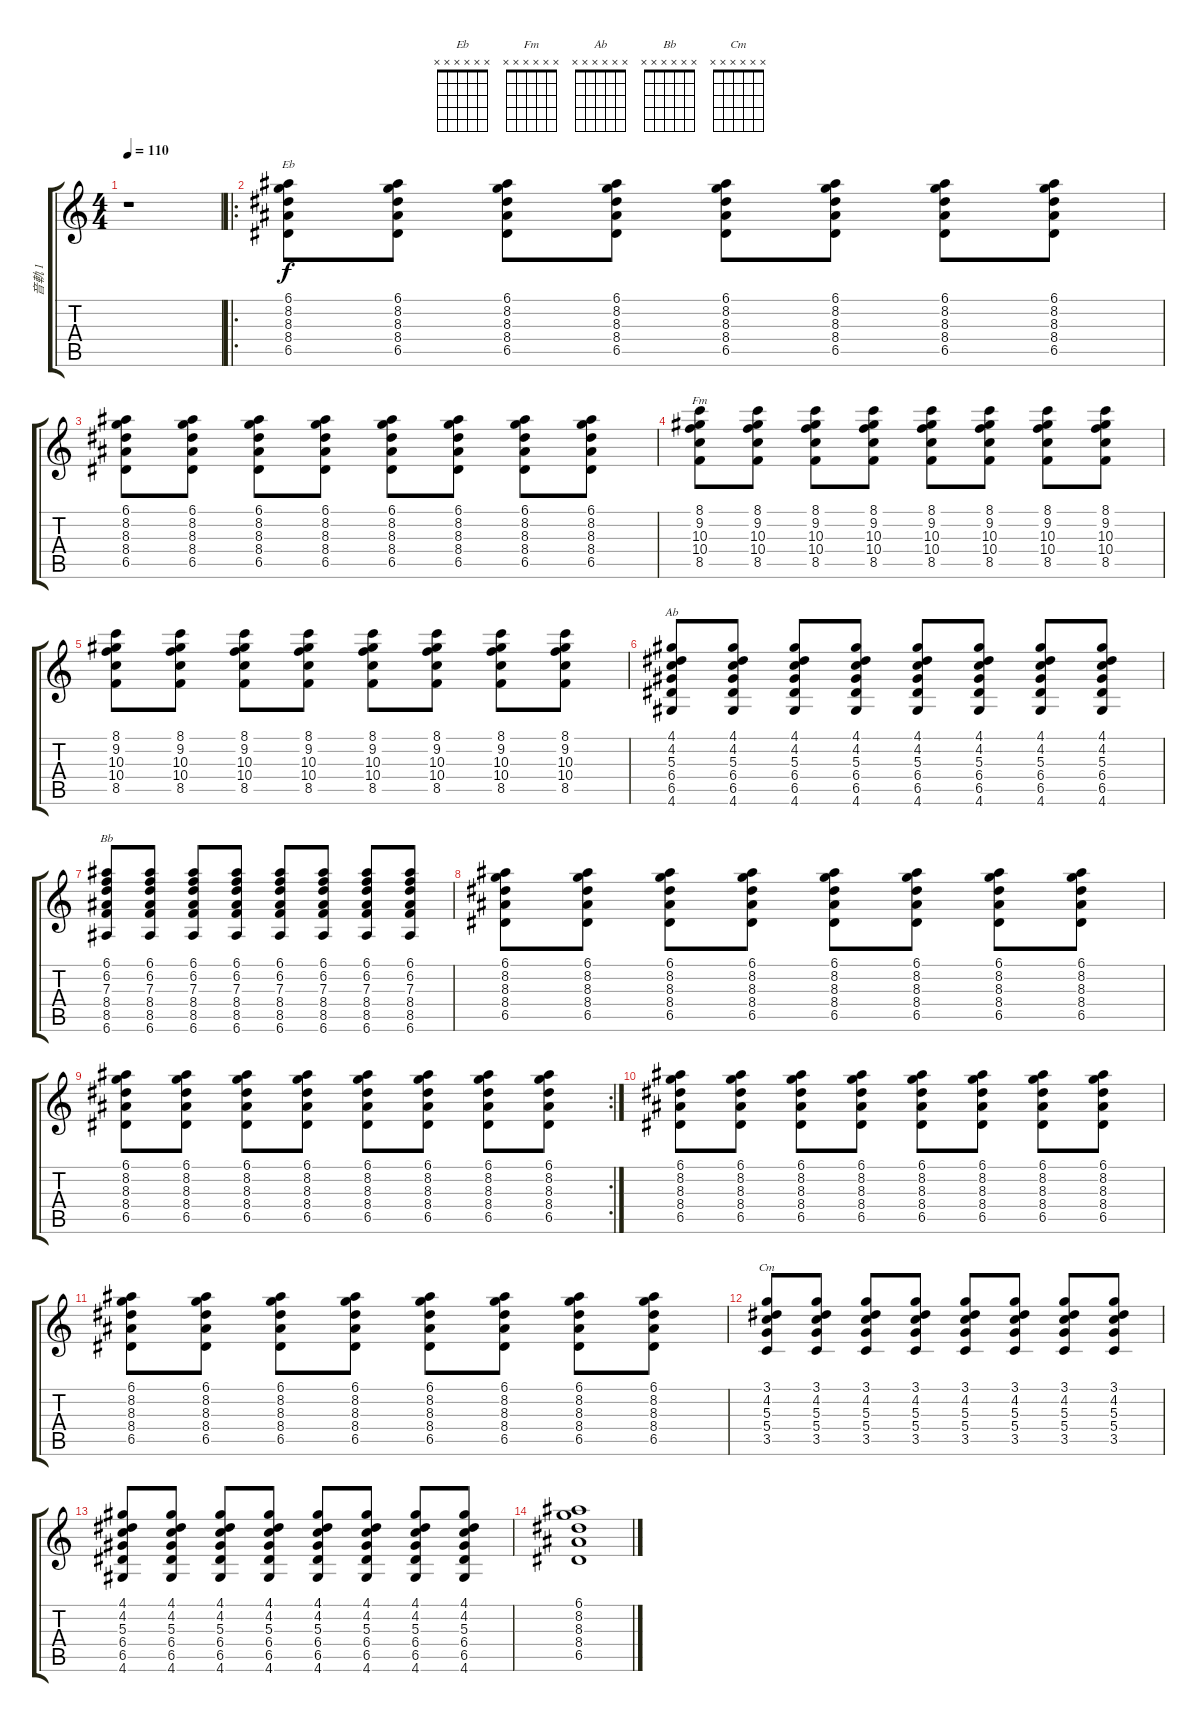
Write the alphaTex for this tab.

\track ("音軌 1" "音軌 1") {instrument electricguitarjazz}
\staff {score tabs}
\tuning (E4 B3 G3 D3 A2 E2) {hide}
\chord ("Eb" x x x x x x)
\chord ("Fm" x x x x x x)
\chord ("Ab" x x x x x x)
\chord ("Bb" x x x x x x)
\chord ("Cm" x x x x x x)
\ts (4 4)
\tempo 110
\clef g2
\ks c
r.1{dy f} |
\ro
(6.1 8.2 8.3 8.4 6.5).8{ch "Eb"} (6.1 8.2 8.3 8.4 6.5).8 (6.1 8.2 8.3 8.4 6.5).8 (6.1 8.2 8.3 8.4 6.5).8 (6.1 8.2 8.3 8.4 6.5).8 (6.1 8.2 8.3 8.4 6.5).8 (6.1 8.2 8.3 8.4 6.5).8 (6.1 8.2 8.3 8.4 6.5).8 |
(6.1 8.2 8.3 8.4 6.5).8 (6.1 8.2 8.3 8.4 6.5).8 (6.1 8.2 8.3 8.4 6.5).8 (6.1 8.2 8.3 8.4 6.5).8 (6.1 8.2 8.3 8.4 6.5).8 (6.1 8.2 8.3 8.4 6.5).8 (6.1 8.2 8.3 8.4 6.5).8 (6.1 8.2 8.3 8.4 6.5).8 |
(8.1 9.2 10.3 10.4 8.5).8{ch "Fm"} (8.1 9.2 10.3 10.4 8.5).8 (8.1 9.2 10.3 10.4 8.5).8 (8.1 9.2 10.3 10.4 8.5).8 (8.1 9.2 10.3 10.4 8.5).8 (8.1 9.2 10.3 10.4 8.5).8 (8.1 9.2 10.3 10.4 8.5).8 (8.1 9.2 10.3 10.4 8.5).8 |
(8.1 9.2 10.3 10.4 8.5).8 (8.1 9.2 10.3 10.4 8.5).8 (8.1 9.2 10.3 10.4 8.5).8 (8.1 9.2 10.3 10.4 8.5).8 (8.1 9.2 10.3 10.4 8.5).8 (8.1 9.2 10.3 10.4 8.5).8 (8.1 9.2 10.3 10.4 8.5).8 (8.1 9.2 10.3 10.4 8.5).8 |
(4.1 4.2 5.3 6.4 6.5 4.6).8{ch "Ab"} (4.1 4.2 5.3 6.4 6.5 4.6).8 (4.1 4.2 5.3 6.4 6.5 4.6).8 (4.1 4.2 5.3 6.4 6.5 4.6).8 (4.1 4.2 5.3 6.4 6.5 4.6).8 (4.1 4.2 5.3 6.4 6.5 4.6).8 (4.1 4.2 5.3 6.4 6.5 4.6).8 (4.1 4.2 5.3 6.4 6.5 4.6).8 |
(6.1 6.2 7.3 8.4 8.5 6.6).8{ch "Bb"} (6.1 6.2 7.3 8.4 8.5 6.6).8 (6.1 6.2 7.3 8.4 8.5 6.6).8 (6.1 6.2 7.3 8.4 8.5 6.6).8 (6.1 6.2 7.3 8.4 8.5 6.6).8 (6.1 6.2 7.3 8.4 8.5 6.6).8 (6.1 6.2 7.3 8.4 8.5 6.6).8 (6.1 6.2 7.3 8.4 8.5 6.6).8 |
(6.1 8.2 8.3 8.4 6.5).8 (6.1 8.2 8.3 8.4 6.5).8 (6.1 8.2 8.3 8.4 6.5).8 (6.1 8.2 8.3 8.4 6.5).8 (6.1 8.2 8.3 8.4 6.5).8 (6.1 8.2 8.3 8.4 6.5).8 (6.1 8.2 8.3 8.4 6.5).8 (6.1 8.2 8.3 8.4 6.5).8 |
\rc 2
(6.1 8.2 8.3 8.4 6.5).8 (6.1 8.2 8.3 8.4 6.5).8 (6.1 8.2 8.3 8.4 6.5).8 (6.1 8.2 8.3 8.4 6.5).8 (6.1 8.2 8.3 8.4 6.5).8 (6.1 8.2 8.3 8.4 6.5).8 (6.1 8.2 8.3 8.4 6.5).8 (6.1 8.2 8.3 8.4 6.5).8 |
(6.1 8.2 8.3 8.4 6.5).8 (6.1 8.2 8.3 8.4 6.5).8 (6.1 8.2 8.3 8.4 6.5).8 (6.1 8.2 8.3 8.4 6.5).8 (6.1 8.2 8.3 8.4 6.5).8 (6.1 8.2 8.3 8.4 6.5).8 (6.1 8.2 8.3 8.4 6.5).8 (6.1 8.2 8.3 8.4 6.5).8 |
(6.1 8.2 8.3 8.4 6.5).8 (6.1 8.2 8.3 8.4 6.5).8 (6.1 8.2 8.3 8.4 6.5).8 (6.1 8.2 8.3 8.4 6.5).8 (6.1 8.2 8.3 8.4 6.5).8 (6.1 8.2 8.3 8.4 6.5).8 (6.1 8.2 8.3 8.4 6.5).8 (6.1 8.2 8.3 8.4 6.5).8 |
(3.1 4.2 5.3 5.4 3.5).8{ch "Cm"} (3.1 4.2 5.3 5.4 3.5).8 (3.1 4.2 5.3 5.4 3.5).8 (3.1 4.2 5.3 5.4 3.5).8 (3.1 4.2 5.3 5.4 3.5).8 (3.1 4.2 5.3 5.4 3.5).8 (3.1 4.2 5.3 5.4 3.5).8 (3.1 4.2 5.3 5.4 3.5).8 |
(4.1 4.2 5.3 6.4 6.5 4.6).8 (4.1 4.2 5.3 6.4 6.5 4.6).8 (4.1 4.2 5.3 6.4 6.5 4.6).8 (4.1 4.2 5.3 6.4 6.5 4.6).8 (4.1 4.2 5.3 6.4 6.5 4.6).8 (4.1 4.2 5.3 6.4 6.5 4.6).8 (4.1 4.2 5.3 6.4 6.5 4.6).8 (4.1 4.2 5.3 6.4 6.5 4.6).8 |
(6.1 8.2 8.3 8.4 6.5).1
